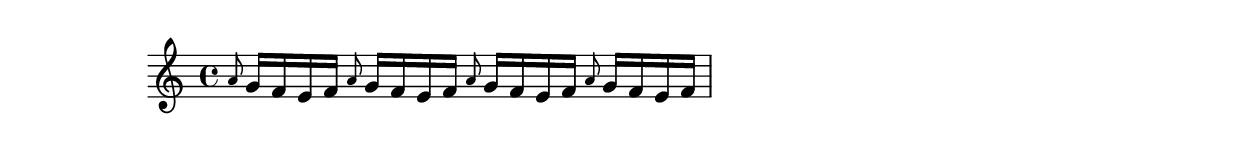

\version "2.1.22"
\header
{
    texidoc = "The autobeamer is not confused by grace notes."
}

\score{
  \notes\context Voice \relative c''{

    \grace a8 g16 f e f \grace a8 g16 f e f \grace a8 g16 f e f 
        \grace a8 g16 f e f |
  }
  \paper { raggedright = ##t }
}

